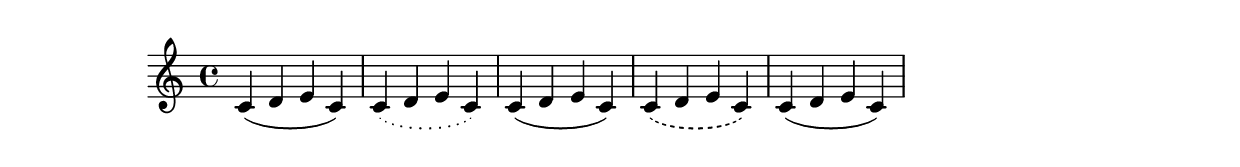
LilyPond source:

%% Do not edit this file; it is automatically
%% generated from LSR http://lsr.dsi.unimi.it
%% This file is in the public domain.
\version "2.13.31"

\header {
  lsrtags = "expressive-marks, editorial-annotations"

%% Translation of GIT committish: 0b55335aeca1de539bf1125b717e0c21bb6fa31b
  texidoces = "
Se puede cambiar el aspecto de las ligaduras de expresión de
continuas a punteadas o intermitentes.

"
  doctitlees = "Modificar el aspecto continuo de una ligadura de expresión a punteado o intermitente"

  texidoc = "
The appearance of slurs may be changed from solid to dotted or dashed.

"
  doctitle = "Changing the appearance of a slur from solid to dotted or dashed"
} % begin verbatim

\relative c' {
  c4( d e c)
  \slurDotted
  c4( d e c)
  \slurSolid
  c4( d e c)
  \slurDashed
  c4( d e c)
  \slurSolid
  c4( d e c)
}


